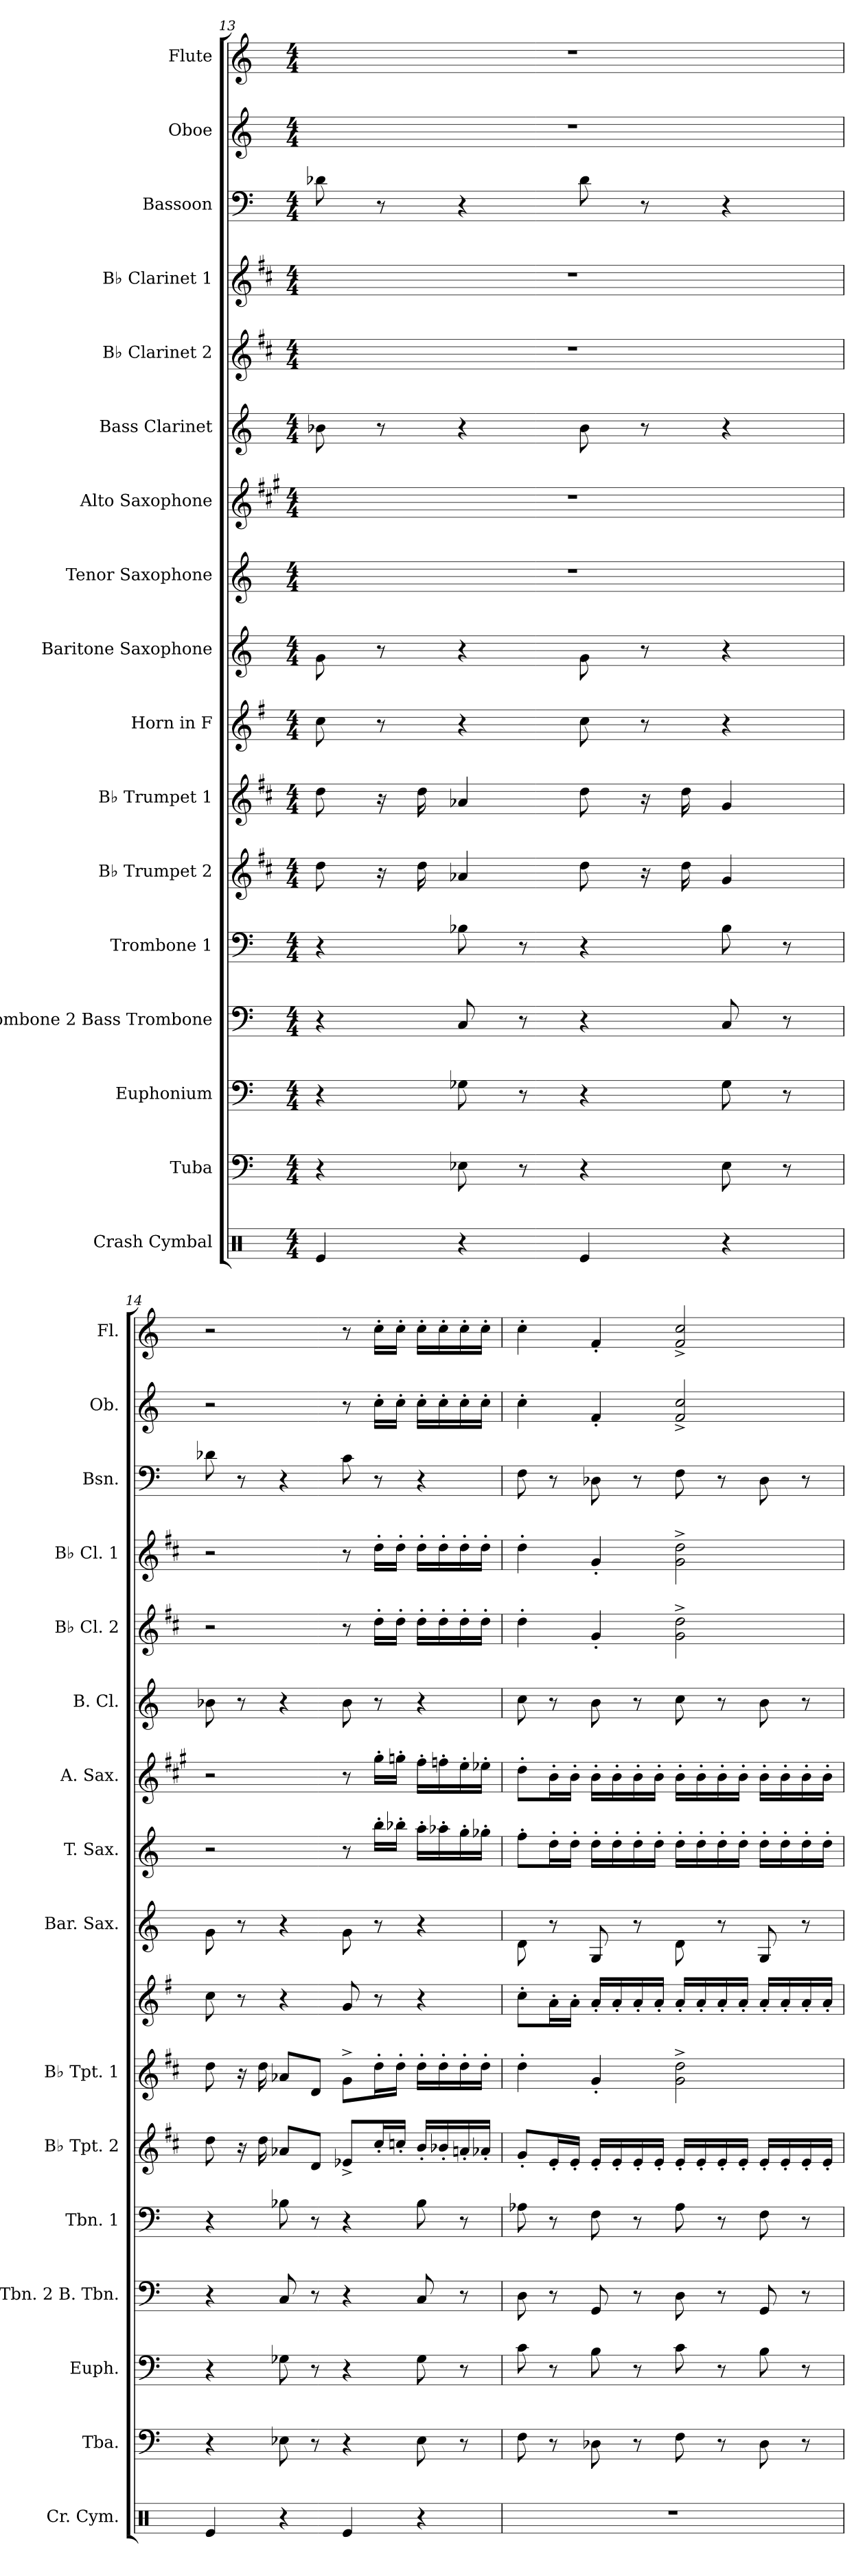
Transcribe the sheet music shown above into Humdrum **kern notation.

**kern	**kern	**kern	**kern	**kern	**kern	**kern	**kern	**kern	**kern	**kern	**kern	**kern	**kern	**kern	**kern	**kern
*part17	*part16	*part15	*part14	*part13	*part12	*part11	*part10	*part9	*part8	*part7	*part6	*part5	*part4	*part3	*part2	*part1
*staff17	*staff16	*staff15	*staff14	*staff13	*staff12	*staff11	*staff10	*staff9	*staff8	*staff7	*staff6	*staff5	*staff4	*staff3	*staff2	*staff1
*I"Crash Cymbal	*I"Tuba	*I"Euphonium	*I"Trombone 2 Bass Trombone	*I"Trombone 1	*I"B♭ Trumpet 2	*I"B♭ Trumpet 1	*I"Horn in F	*I"Baritone Saxophone	*I"Tenor Saxophone	*I"Alto Saxophone	*I"Bass Clarinet	*I"B♭ Clarinet 2	*I"B♭ Clarinet 1	*I"Bassoon	*I"Oboe	*I"Flute
*I'Cr. Cym.	*I'Tba.	*I'Euph.	*I'Tbn. 2 B. Tbn.	*I'Tbn. 1	*I'B♭ Tpt. 2	*I'B♭ Tpt. 1	*	*I'Bar. Sax.	*I'T. Sax.	*I'A. Sax.	*I'B. Cl.	*I'B♭ Cl. 2	*I'B♭ Cl. 1	*I'Bsn.	*I'Ob.	*I'Fl.
*clefX	*clefF4	*clefF4	*clefF4	*clefF4	*clefG2	*clefG2	*clefG2	*clefG2	*clefG2	*clefG2	*clefG2	*clefG2	*clefG2	*clefF4	*clefG2	*clefG2
*	*	*	*	*	*ITrd1c2	*ITrd1c2	*ITrd4c7	*ITrd12c21	*ITrd8c14	*ITrd5c9	*ITrd8c14	*ITrd1c2	*ITrd1c2	*	*	*
*k[]	*k[]	*k[]	*k[]	*k[]	*k[]	*k[]	*k[]	*k[]	*k[]	*k[]	*k[]	*k[]	*k[]	*k[]	*k[]	*k[]
*M4/4	*M4/4	*M4/4	*M4/4	*M4/4	*M4/4	*M4/4	*M4/4	*M4/4	*M4/4	*M4/4	*M4/4	*M4/4	*M4/4	*M4/4	*M4/4	*M4/4
=13	=13	=13	=13	=13	=13	=13	=13	=13	=13	=13	=13	=13	=13	=13	=13	=13
4Re/	4r	4r	4r	4r	8cc\	8cc\	8f\	8G\	1r	1r	8B-X\	1r	1r	8d-X\	1r	1r
.	.	.	.	.	16r	16r	8r	8r	.	.	8r	.	.	8r	.	.
.	.	.	.	.	16cc\	16cc\	.	.	.	.	.	.	.	.	.	.
4r	8E-X\	8G-X\	8C/	8B-X\	4g-X/	4g-X/	4r	4r	.	.	4r	.	.	4r	.	.
.	8r	8r	8r	8r	.	.	.	.	.	.	.	.	.	.	.	.
4Re/	4r	4r	4r	4r	8cc\	8cc\	8f\	8G\	.	.	8B-\	.	.	8d-\	.	.
.	.	.	.	.	16r	16r	8r	8r	.	.	8r	.	.	8r	.	.
.	.	.	.	.	16cc\	16cc\	.	.	.	.	.	.	.	.	.	.
4r	8E-\	8G-\	8C/	8B-\	4f/	4f/	4r	4r	.	.	4r	.	.	4r	.	.
.	8r	8r	8r	8r	.	.	.	.	.	.	.	.	.	.	.	.
=14	=14	=14	=14	=14	=14	=14	=14	=14	=14	=14	=14	=14	=14	=14	=14	=14
4Re/	4r	4r	4r	4r	8cc\	8cc\	8f\	8G\	2r	2r	8B-X\	2r	2r	8d-X\	2r	2r
.	.	.	.	.	16r	16r	8r	8r	.	.	8r	.	.	8r	.	.
.	.	.	.	.	16cc\	16cc\	.	.	.	.	.	.	.	.	.	.
4r	8E-X\	8G-X\	8C/	8B-X\	8g-X/L	8g-X/L	4r	4r	.	.	4r	.	.	4r	.	.
.	8r	8r	8r	8r	8c/J	8c/J	.	.	.	.	.	.	.	.	.	.
4Re/	4r	4r	4r	4r	8d-X^/L	8f^\L	8c/	8G\	8r	8r	8B-\	8r	8r	8c\	8r	8r
.	.	.	.	.	16b'/L	16cc'\L	8r	8r	16b'\LL	16b'\LL	8r	16cc'\LL	16cc'\LL	8r	16cc'\LL	16cc'\LL
.	.	.	.	.	16b-X'/JJ	16cc'\JJ	.	.	16b-X'\JJ	16b-X'\JJ	.	16cc'\JJ	16cc'\JJ	.	16cc'\JJ	16cc'\JJ
4r	8E-\	8G-\	8C/	8B-\	16a'/LL	16cc'\LL	4r	4r	16a'\LL	16a'\LL	4r	16cc'\LL	16cc'\LL	4r	16cc'\LL	16cc'\LL
.	.	.	.	.	16a-X'/	16cc'\	.	.	16a-X'\	16a-X'\	.	16cc'\	16cc'\	.	16cc'\	16cc'\
.	8r	8r	8r	8r	16gn'/	16cc'\	.	.	16g'\	16g'\	.	16cc'\	16cc'\	.	16cc'\	16cc'\
.	.	.	.	.	16g-X'/JJ	16cc'\JJ	.	.	16g-X'\JJ	16g-X'\JJ	.	16cc'\JJ	16cc'\JJ	.	16cc'\JJ	16cc'\JJ
=15	=15	=15	=15	=15	=15	=15	=15	=15	=15	=15	=15	=15	=15	=15	=15	=15
1r	8F\	8c\	8D\	8A-X\	8f'/L	4cc'\	8f'\L	8D\	8f'\L	8f'\L	8c\	4cc'\	4cc'\	8F\	4cc'\	4cc'\
.	8r	8r	8r	8r	16d'/L	.	16d'\L	8r	16d'\L	16d'\L	8r	.	.	8r	.	.
.	.	.	.	.	16d'/JJ	.	16d'\JJ	.	16d'\JJ	16d'\JJ	.	.	.	.	.	.
.	8D-X\	8B\	8GG/	8F\	16d'/LL	4f'/	16d'/LL	8GG/	16d'\LL	16d'\LL	8B\	4f'/	4f'/	8D-X\	4f'/	4f'/
.	.	.	.	.	16d'/	.	16d'/	.	16d'\	16d'\	.	.	.	.	.	.
.	8r	8r	8r	8r	16d'/	.	16d'/	8r	16d'\	16d'\	8r	.	.	8r	.	.
.	.	.	.	.	16d'/JJ	.	16d'/JJ	.	16d'\JJ	16d'\JJ	.	.	.	.	.	.
.	8F\	8c\	8D\	8A-\	16d'/LL	2f\^ 2cc\^	16d'/LL	8D\	16d'\LL	16d'\LL	8c\	2f\^ 2cc\^	2f\^ 2cc\^	8F\	2f/^ 2cc/^	2f/^ 2cc/^
.	.	.	.	.	16d'/	.	16d'/	.	16d'\	16d'\	.	.	.	.	.	.
.	8r	8r	8r	8r	16d'/	.	16d'/	8r	16d'\	16d'\	8r	.	.	8r	.	.
.	.	.	.	.	16d'/JJ	.	16d'/JJ	.	16d'\JJ	16d'\JJ	.	.	.	.	.	.
.	8D-\	8B\	8GG/	8F\	16d'/LL	.	16d'/LL	8GG/	16d'\LL	16d'\LL	8B\	.	.	8D-\	.	.
.	.	.	.	.	16d'/	.	16d'/	.	16d'\	16d'\	.	.	.	.	.	.
.	8r	8r	8r	8r	16d'/	.	16d'/	8r	16d'\	16d'\	8r	.	.	8r	.	.
.	.	.	.	.	16d'/JJ	.	16d'/JJ	.	16d'\JJ	16d'\JJ	.	.	.	.	.	.
=	=	=	=	=	=	=	=	=	=	=	=	=	=	=	=	=
*-	*-	*-	*-	*-	*-	*-	*-	*-	*-	*-	*-	*-	*-	*-	*-	*-
